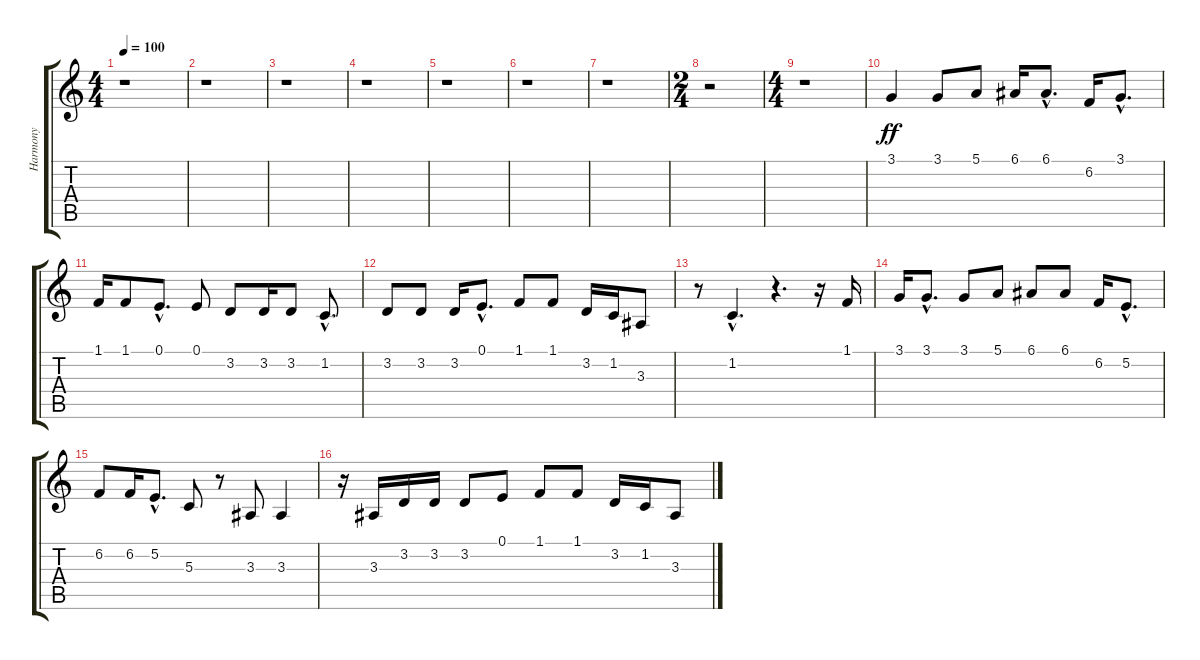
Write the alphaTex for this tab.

\track ("Harmony" "Harmony") {instrument stringensemble1}
\staff {score tabs}
\tuning (E4 B3 G3 D3 A2 E2) {hide}
\ts (4 4)
\tempo 100
\clef g2
\ks c
r.1{dy ff instrument stringensemble1} |
r.1 |
r.1 |
r.1 |
r.1 |
r.1 |
r.1 |
\ts (2 4)
r.2 |
\ts (4 4)
r.1 |
3.1.4 3.1.8 5.1.8 6.1.16 6.1{hac}.8{d} 6.2.16 3.1{hac}.8{d} |
1.1.16 1.1.8 0.1{hac}.8{d} 0.1.8 3.2.8 3.2.16 3.2.8 1.2{hac}.8{d} |
3.2.8 3.2.8 3.2.16 0.1{hac}.8{d} 1.1.8 1.1.8 3.2.16 1.2.16 3.3.8 |
r.8 1.2{hac}.4{d} r.4{d} r.16 1.1.16 |
3.1.16 3.1{hac}.8{d} 3.1.8 5.1.8 6.1.8 6.1.8 6.2.16 5.2{hac}.8{d} |
6.2.8 6.2.16 5.2{hac}.8{d} 5.3.8 r.8 3.3.8 3.3.4 |
r.16 3.3.16 3.2.16 3.2.16 3.2.8 0.1.8 1.1.8 1.1.8 3.2.16 1.2.16 3.3.8
